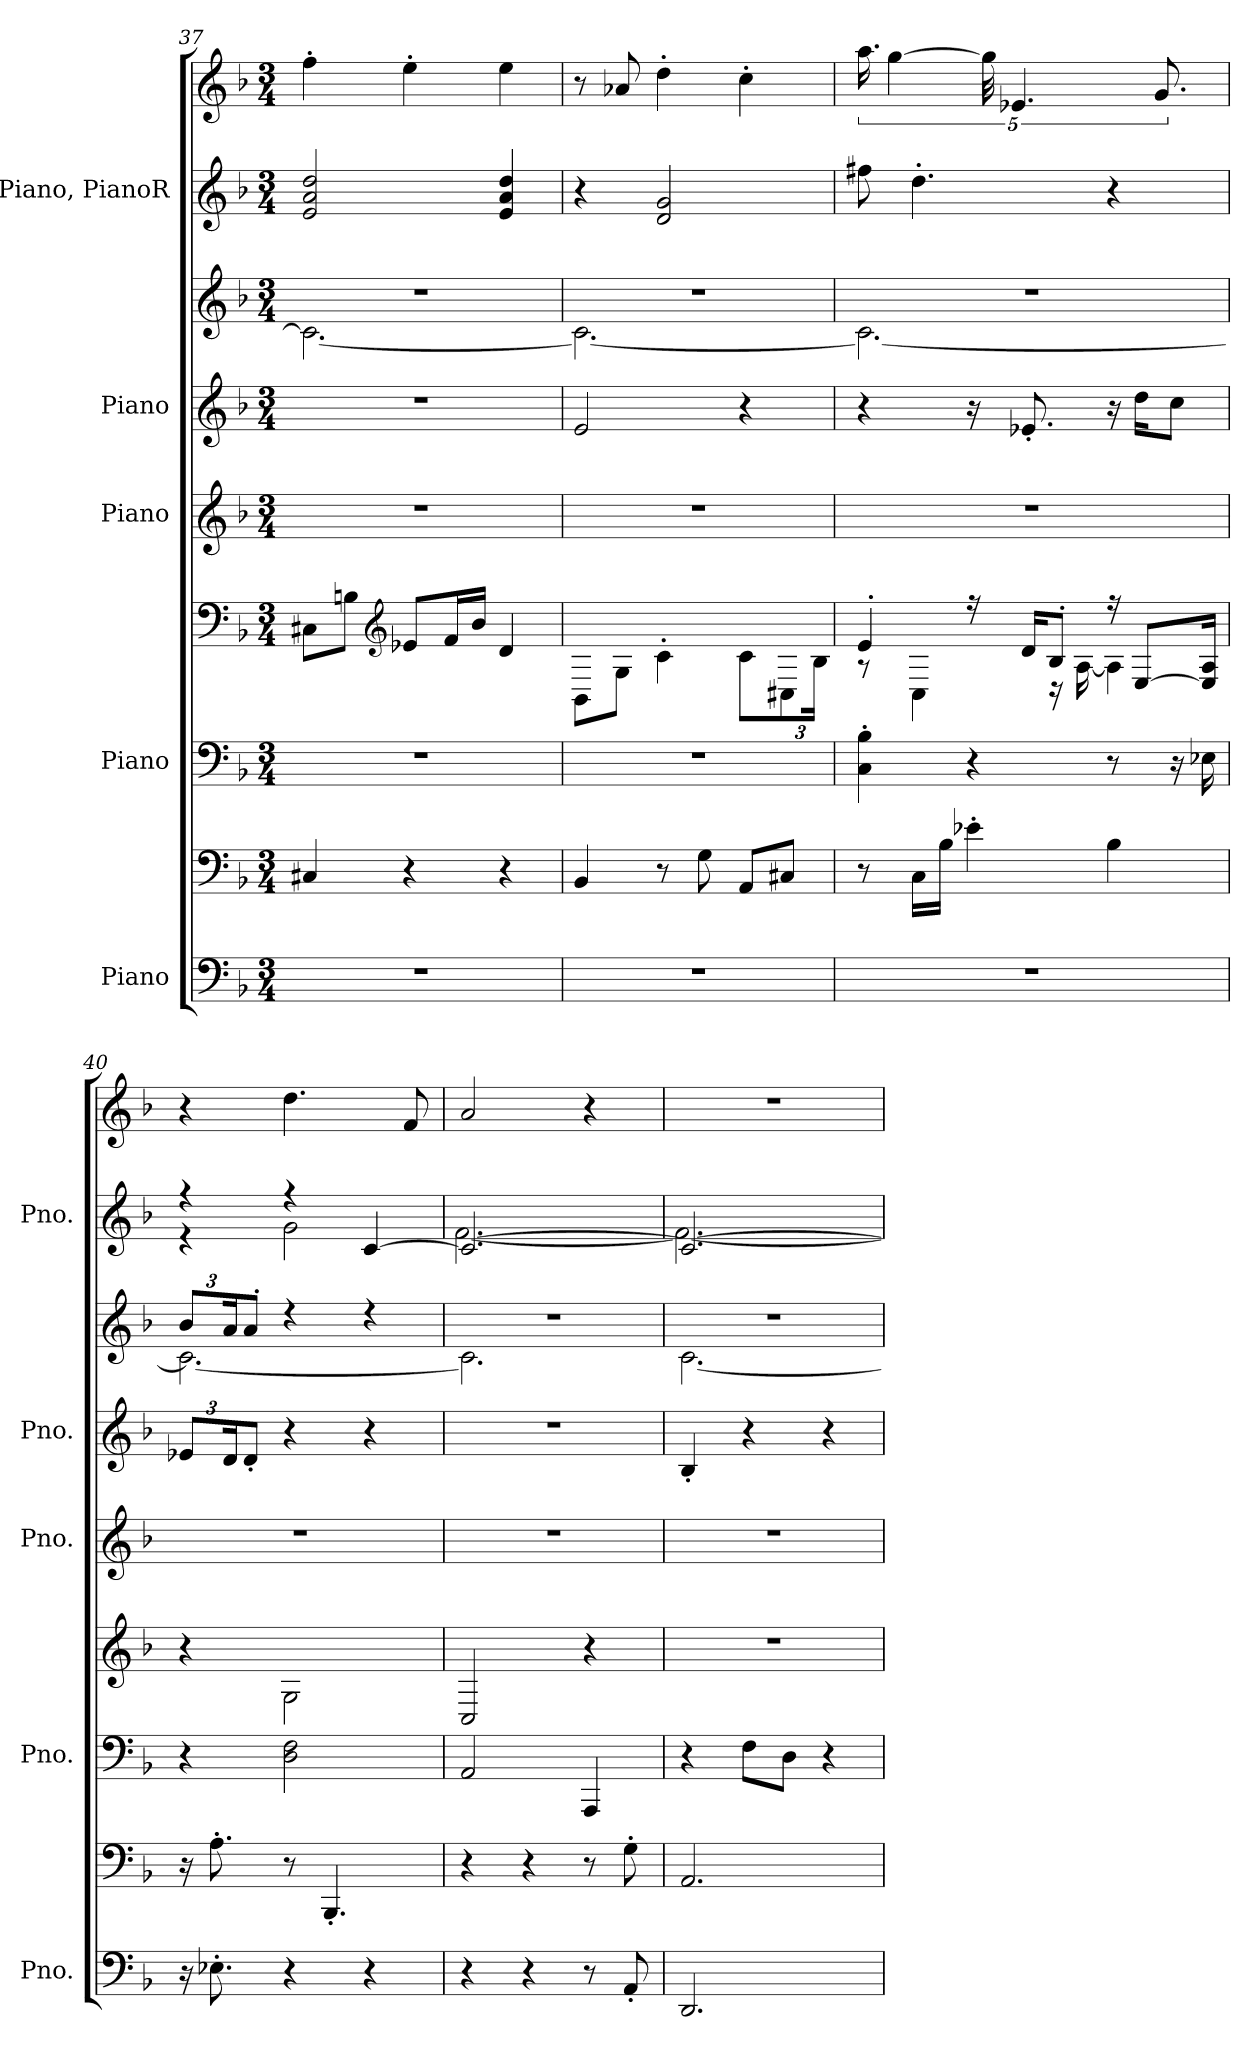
**kern	**kern	**kern	**kern	**kern	**kern	**kern	**kern	**kern
*part5	*part5	*part4	*part4	*part3	*part2	*part2	*part1	*part1
*staff9	*staff8	*staff7	*staff6	*staff5	*staff4	*staff3	*staff2	*staff1
*I"Piano	*	*I"Piano	*	*I"Piano	*I"Piano	*	*I"Piano, PianoR	*
*I'Pno.	*	*I'Pno.	*	*I'Pno.	*I'Pno.	*	*I'Pno.	*
*clefF4	*clefF4	*clefF4	*clefF4	*clefG2	*clefG2	*clefG2	*clefG2	*clefG2
*k[b-]	*k[b-]	*k[b-]	*k[b-]	*k[b-]	*k[b-]	*k[b-]	*k[b-]	*k[b-]
*M3/4	*M3/4	*M3/4	*M3/4	*M3/4	*M3/4	*M3/4	*M3/4	*M3/4
=37	=37	=37	=37	=37	=37	=37	=37	=37
*	*	*	*	*	*	*^	*	*
2.r	4C#X/	2.r	8C#X\L	2.r	2.r	2.r	2.c\_	2e/ 2a/ 2dd/	4ff'\
.	.	.	8Bn\J	.	.	.	.	.	.
*	*	*	*clefG2	*	*	*	*	*	*
.	4r	.	8e-X/L	.	.	.	.	.	4ee'\
.	.	.	16f/L	.	.	.	.	.	.
.	.	.	16b-/JJ	.	.	.	.	.	.
.	4r	.	4d/	.	.	.	.	4e/ 4a/ 4dd/	4ee\
!!LO:PB:g=z
=38	=38	=38	=38	=38	=38	=38	=38	=38	=38
2.r	4BB-/	2.r	8BB-\L	2.r	2e/	2.r	2.c\_	4r	8r
.	.	.	8G\J	.	.	.	.	.	8a-X/
.	8r	.	4c'\	.	.	.	.	2d/ 2g/	4dd'\
.	8G\	.	.	.	.	.	.	.	.
.	8AA/L	.	8c\L	.	4r	.	.	.	4cc'\
*	*	*	*Xbrackettup	*	*	*	*	*	*
.	8C#X/J	.	12C#X\	.	.	.	.	.	.
.	.	.	24B-\Jk	.	.	.	.	.	.
=39	=39	=39	=39	=39	=39	=39	=39	=39	=39
*	*	*	*^	*	*	*	*	*	*
2.r	8r	4C\' 4B-\'	4e'/	8r	2.r	4r	2.r	2.c\_	8ff#X\	20.aa\
.	.	.	.	.	.	.	.	.	.	[5gg\
.	16C\LL	.	.	4C\	.	.	.	.	4.dd'\	.
.	16B-\JJ	.	.	.	.	.	.	.	.	.
.	4e-X'\	4r	16r	.	.	16r	.	.	.	.
.	.	.	.	.	.	.	.	.	.	40gg\]
.	.	.	.	.	.	.	.	.	.	5.e-X/
.	.	.	16d/KL	.	.	8.e-X'/	.	.	.	.
.	.	.	8B-'/J	16r	.	.	.	.	.	.
.	.	.	.	[16A\	.	.	.	.	.	.
.	4B-\	8r	16r	4A\]	.	16r	.	.	4r	.
.	.	.	[8E/L	.	.	16dd\KL	.	.	.	.
.	.	.	.	.	.	.	.	.	.	10.g/
.	.	16r	.	.	.	8cc\J	.	.	.	.
.	.	16E-X\	16E/] 16A/Jk	.	.	.	.	.	.	.
*	*	*	*v	*v	*	*	*	*	*	*
=40	=40	=40	=40	=40	=40	=40	=40	=40	=40
*	*	*	*	*	*Xbrackettup	*Xbrackettup	*	*	*
*	*	*	*	*	*	*	*	*^	*
16r	16r	4r	4r	2.r	12e-X/L	12b-/L	2.c\_	4r	4r	4r
8.E-X'\	8.A'\	.	.	.	.	.	.	.	.	.
.	.	.	.	.	24d/K	24a/K	.	.	.	.
.	.	.	.	.	8d'/J	8a'/J	.	.	.	.
4r	8r	2D\ 2F\	2G\	.	4r	4r	.	4r	2g\	4.dd\
.	4.BBB-'/	.	.	.	.	.	.	.	.	.
4r	.	.	.	.	4r	4r	.	[4c/	.	.
.	.	.	.	.	.	.	.	.	.	8f/
=41	=41	=41	=41	=41	=41	=41	=41	=41	=41	=41
4r	4r	2AA/	2C/	2.r	2.r	2.r	2.c\]	2.c/_	[2.f\	2a/
4r	4r	.	.	.	.	.	.	.	.	.
8r	8r	4AAA/	4r	.	.	.	.	.	.	4r
8AA'/	8G'\	.	.	.	.	.	.	.	.	.
!!LO:PB:g=z
=42	=42	=42	=42	=42	=42	=42	=42	=42	=42	=42
2.DD/	2.AA/	4r	2.r	2.r	4B-'/	2.r	[2.c\	2.c/_	2.f\_	2.r
.	.	8F\L	.	.	4r	.	.	.	.	.
.	.	8D\J	.	.	.	.	.	.	.	.
.	.	4r	.	.	4r	.	.	.	.	.
*	*	*	*	*	*	*v	*v	*	*	*
*	*	*	*	*	*	*	*v	*v	*
=	=	=	=	=	=	=	=	=
*-	*-	*-	*-	*-	*-	*-	*-	*-
